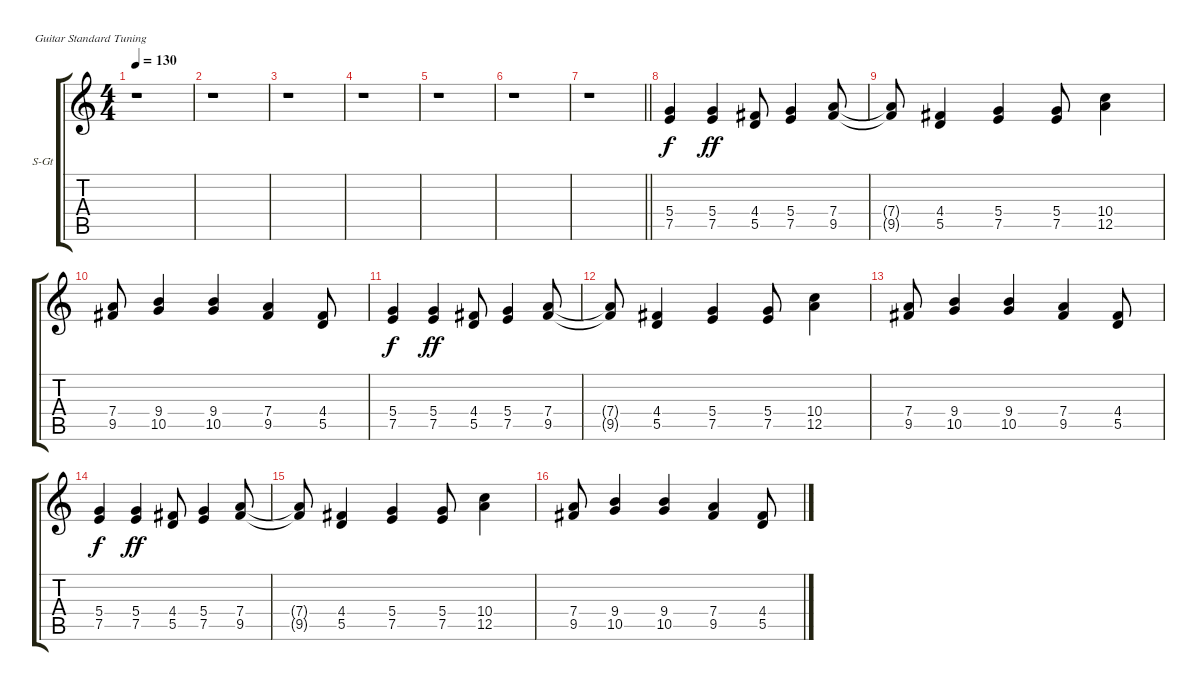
\defaultSystemsLayout 4
\bracketExtendMode groupsimilarinstruments
\firstSystemTrackNameOrientation horizontal
\otherSystemsTrackNameOrientation horizontal
\chordDiagramsInScore
\track ("Steel Guitar" "S-Gt") {instrument acousticguitarsteel}
\staff {score tabs}
\tuning (E4 B3 G3 D3 A2 E2)
\ts (4 4)
\tempo 130
\clef g2
\ks c
r.1{dy ff} |
r.1 |
r.1 |
r.1 |
r.1 |
r.1 |
\barLineRight lightlight
r.1 |
(5.4 7.5).4{dy f} (7.5 5.4).4{dy ff} (5.5 4.4).8 (7.5 5.4).4 (9.5 7.4).8 |
(9.5{t} 7.4{t}).8 (5.5 4.4).4 (7.5 5.4).4 (7.5 5.4).8 (12.5 10.4).4 |
(9.5 7.4).8 (10.5 9.4).4 (10.5 9.4).4 (9.5 7.4).4 (5.5 4.4).8 |
(5.4 7.5).4{dy f} (7.5 5.4).4{dy ff} (5.5 4.4).8 (7.5 5.4).4 (9.5 7.4).8 |
(9.5{t} 7.4{t}).8 (5.5 4.4).4 (7.5 5.4).4 (7.5 5.4).8 (12.5 10.4).4 |
(9.5 7.4).8 (10.5 9.4).4 (10.5 9.4).4 (9.5 7.4).4 (5.5 4.4).8 |
(7.5 5.4).4{dy f} (7.5 5.4).4{dy ff} (5.5 4.4).8 (7.5 5.4).4 (9.5 7.4).8 |
(9.5{t} 7.4{t}).8 (5.5 4.4).4 (7.5 5.4).4 (7.5 5.4).8 (12.5 10.4).4 |
(9.5 7.4).8 (10.5 9.4).4 (10.5 9.4).4 (9.5 7.4).4 (5.5 4.4).8
